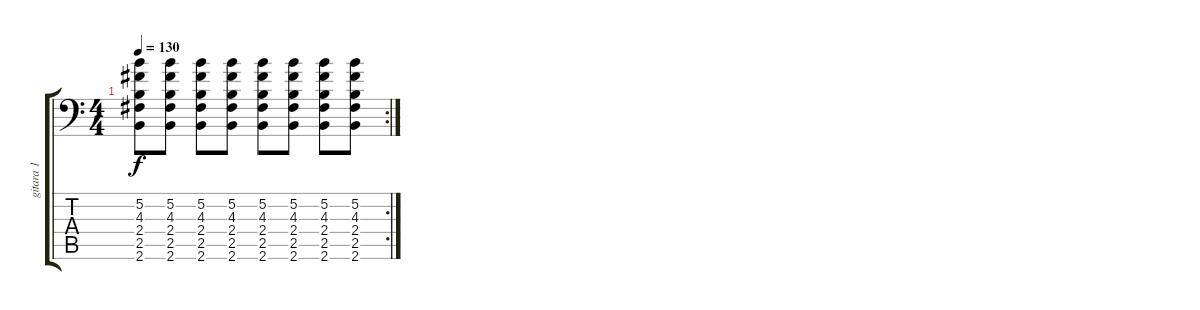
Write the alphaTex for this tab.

\track ("gitara 1" "gitara 1") {instrument distortionguitar}
\staff {score tabs}
\tuning (B3 Gb3 D3 A2 E2 A1) {hide}
\rc 2
\ts (4 4)
\tempo 130
\clef f4
\ks c
(5.2 4.3 2.4 2.5 2.6).8{dy f} (5.2 4.3 2.4 2.5 2.6).8 (5.2 4.3 2.4 2.5 2.6).8 (5.2 4.3 2.4 2.5 2.6).8 (5.2 4.3 2.4 2.5 2.6).8 (5.2 4.3 2.4 2.5 2.6).8 (5.2 4.3 2.4 2.5 2.6).8 (5.2 4.3 2.4 2.5 2.6).8
